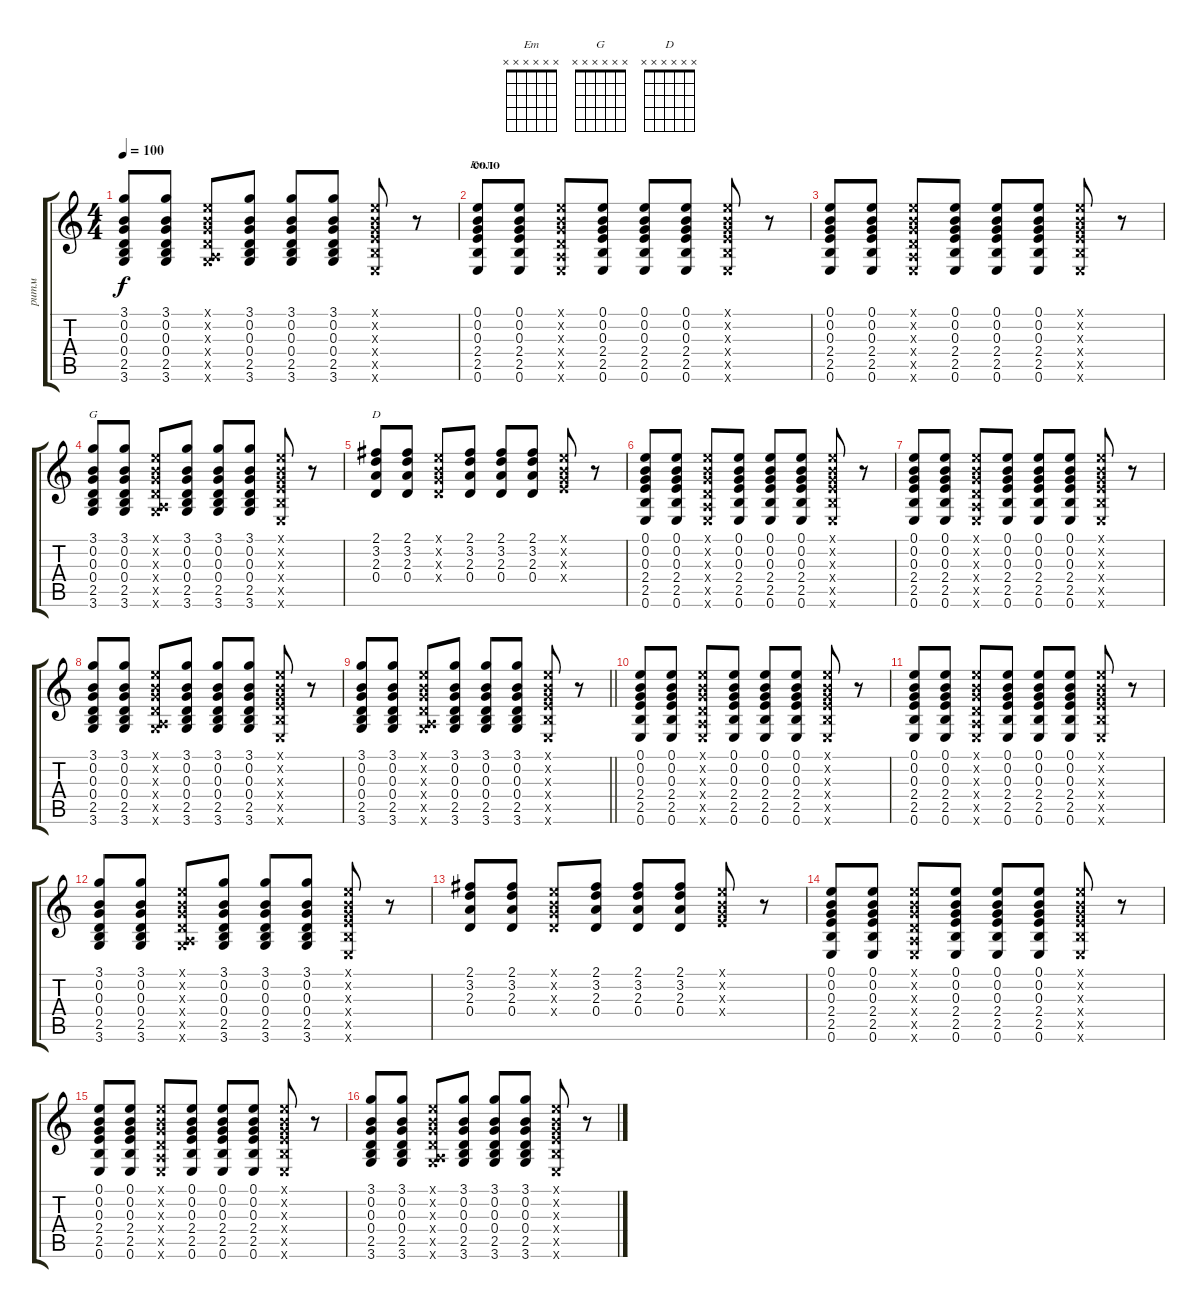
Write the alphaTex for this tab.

\track ("ритм" "ритм") {instrument acousticguitarsteel}
\staff {score tabs}
\tuning (E4 B3 G3 D3 A2 E2) {hide}
\chord ("Em" x x x x x x)
\chord ("G" x x x x x x)
\chord ("D" x x x x x x)
\ts (4 4)
\tempo 100
\clef g2
\ks c
(3.1 0.2 0.3 0.4 2.5 3.6).8{dy f} (3.1 0.2 0.3 0.4 2.5 3.6).8 (0.1{x} 0.2{x} 0.3{x} 0.4{x} 0.5{x} 3.6{x}).8 (3.1 0.2 0.3 0.4 2.5 3.6).8 (3.1 0.2 0.3 0.4 2.5 3.6).8 (3.1 0.2 0.3 0.4 2.5 3.6).8 (0.1{x} 0.2{x} 0.3{x} 2.4{x} 2.5{x} 0.6{x}).8 r.8 |
\section ("" "соло")
(0.1 0.2 0.3 2.4 2.5 0.6).8{ch "Em"} (0.1 0.2 0.3 2.4 2.5 0.6).8 (0.1{x} 0.2{x} 0.3{x} 0.4{x} 0.5{x} 0.6{x}).8 (0.1 0.2 0.3 2.4 2.5 0.6).8 (0.1 0.2 0.3 2.4 2.5 0.6).8 (0.1 0.2 0.3 2.4 2.5 0.6).8 (0.1{x} 0.2{x} 0.3{x} 2.4{x} 2.5{x} 0.6{x}).8 r.8 |
(0.1 0.2 0.3 2.4 2.5 0.6).8 (0.1 0.2 0.3 2.4 2.5 0.6).8 (0.1{x} 0.2{x} 0.3{x} 0.4{x} 0.5{x} 0.6{x}).8 (0.1 0.2 0.3 2.4 2.5 0.6).8 (0.1 0.2 0.3 2.4 2.5 0.6).8 (0.1 0.2 0.3 2.4 2.5 0.6).8 (0.1{x} 0.2{x} 0.3{x} 2.4{x} 2.5{x} 0.6{x}).8 r.8 |
(3.1 0.2 0.3 0.4 2.5 3.6).8{ch "G"} (3.1 0.2 0.3 0.4 2.5 3.6).8 (0.1{x} 0.2{x} 0.3{x} 0.4{x} 0.5{x} 3.6{x}).8 (3.1 0.2 0.3 0.4 2.5 3.6).8 (3.1 0.2 0.3 0.4 2.5 3.6).8 (3.1 0.2 0.3 0.4 2.5 3.6).8 (0.1{x} 0.2{x} 0.3{x} 2.4{x} 2.5{x} 0.6{x}).8 r.8 |
(2.1 3.2 2.3 0.4).8{ch "D"} (2.1 3.2 2.3 0.4).8 (0.1{x} 0.2{x} 0.3{x} 0.4{x}).8 (2.1 3.2 2.3 0.4).8 (2.1 3.2 2.3 0.4).8 (2.1 3.2 2.3 0.4).8 (0.1{x} 0.2{x} 0.3{x} 2.4{x}).8 r.8 |
(0.1 0.2 0.3 2.4 2.5 0.6).8 (0.1 0.2 0.3 2.4 2.5 0.6).8 (0.1{x} 0.2{x} 0.3{x} 0.4{x} 0.5{x} 0.6{x}).8 (0.1 0.2 0.3 2.4 2.5 0.6).8 (0.1 0.2 0.3 2.4 2.5 0.6).8 (0.1 0.2 0.3 2.4 2.5 0.6).8 (0.1{x} 0.2{x} 0.3{x} 2.4{x} 2.5{x} 0.6{x}).8 r.8 |
(0.1 0.2 0.3 2.4 2.5 0.6).8 (0.1 0.2 0.3 2.4 2.5 0.6).8 (0.1{x} 0.2{x} 0.3{x} 0.4{x} 0.5{x} 0.6{x}).8 (0.1 0.2 0.3 2.4 2.5 0.6).8 (0.1 0.2 0.3 2.4 2.5 0.6).8 (0.1 0.2 0.3 2.4 2.5 0.6).8 (0.1{x} 0.2{x} 0.3{x} 2.4{x} 2.5{x} 0.6{x}).8 r.8 |
(3.1 0.2 0.3 0.4 2.5 3.6).8 (3.1 0.2 0.3 0.4 2.5 3.6).8 (0.1{x} 0.2{x} 0.3{x} 0.4{x} 0.5{x} 3.6{x}).8 (3.1 0.2 0.3 0.4 2.5 3.6).8 (3.1 0.2 0.3 0.4 2.5 3.6).8 (3.1 0.2 0.3 0.4 2.5 3.6).8 (0.1{x} 0.2{x} 0.3{x} 2.4{x} 2.5{x} 0.6{x}).8 r.8 |
\barLineRight lightlight
(3.1 0.2 0.3 0.4 2.5 3.6).8 (3.1 0.2 0.3 0.4 2.5 3.6).8 (0.1{x} 0.2{x} 0.3{x} 0.4{x} 0.5{x} 3.6{x}).8 (3.1 0.2 0.3 0.4 2.5 3.6).8 (3.1 0.2 0.3 0.4 2.5 3.6).8 (3.1 0.2 0.3 0.4 2.5 3.6).8 (0.1{x} 0.2{x} 0.3{x} 2.4{x} 2.5{x} 0.6{x}).8 r.8 |
(0.1 0.2 0.3 2.4 2.5 0.6).8 (0.1 0.2 0.3 2.4 2.5 0.6).8 (0.1{x} 0.2{x} 0.3{x} 0.4{x} 0.5{x} 0.6{x}).8 (0.1 0.2 0.3 2.4 2.5 0.6).8 (0.1 0.2 0.3 2.4 2.5 0.6).8 (0.1 0.2 0.3 2.4 2.5 0.6).8 (0.1{x} 0.2{x} 0.3{x} 2.4{x} 2.5{x} 0.6{x}).8 r.8 |
(0.1 0.2 0.3 2.4 2.5 0.6).8 (0.1 0.2 0.3 2.4 2.5 0.6).8 (0.1{x} 0.2{x} 0.3{x} 0.4{x} 0.5{x} 0.6{x}).8 (0.1 0.2 0.3 2.4 2.5 0.6).8 (0.1 0.2 0.3 2.4 2.5 0.6).8 (0.1 0.2 0.3 2.4 2.5 0.6).8 (0.1{x} 0.2{x} 0.3{x} 2.4{x} 2.5{x} 0.6{x}).8 r.8 |
(3.1 0.2 0.3 0.4 2.5 3.6).8 (3.1 0.2 0.3 0.4 2.5 3.6).8 (0.1{x} 0.2{x} 0.3{x} 0.4{x} 0.5{x} 3.6{x}).8 (3.1 0.2 0.3 0.4 2.5 3.6).8 (3.1 0.2 0.3 0.4 2.5 3.6).8 (3.1 0.2 0.3 0.4 2.5 3.6).8 (0.1{x} 0.2{x} 0.3{x} 2.4{x} 2.5{x} 0.6{x}).8 r.8 |
(2.1 3.2 2.3 0.4).8 (2.1 3.2 2.3 0.4).8 (0.1{x} 0.2{x} 0.3{x} 0.4{x}).8 (2.1 3.2 2.3 0.4).8 (2.1 3.2 2.3 0.4).8 (2.1 3.2 2.3 0.4).8 (0.1{x} 0.2{x} 0.3{x} 2.4{x}).8 r.8 |
(0.1 0.2 0.3 2.4 2.5 0.6).8 (0.1 0.2 0.3 2.4 2.5 0.6).8 (0.1{x} 0.2{x} 0.3{x} 0.4{x} 0.5{x} 0.6{x}).8 (0.1 0.2 0.3 2.4 2.5 0.6).8 (0.1 0.2 0.3 2.4 2.5 0.6).8 (0.1 0.2 0.3 2.4 2.5 0.6).8 (0.1{x} 0.2{x} 0.3{x} 2.4{x} 2.5{x} 0.6{x}).8 r.8 |
(0.1 0.2 0.3 2.4 2.5 0.6).8 (0.1 0.2 0.3 2.4 2.5 0.6).8 (0.1{x} 0.2{x} 0.3{x} 0.4{x} 0.5{x} 0.6{x}).8 (0.1 0.2 0.3 2.4 2.5 0.6).8 (0.1 0.2 0.3 2.4 2.5 0.6).8 (0.1 0.2 0.3 2.4 2.5 0.6).8 (0.1{x} 0.2{x} 0.3{x} 2.4{x} 2.5{x} 0.6{x}).8 r.8 |
(3.1 0.2 0.3 0.4 2.5 3.6).8 (3.1 0.2 0.3 0.4 2.5 3.6).8 (0.1{x} 0.2{x} 0.3{x} 0.4{x} 0.5{x} 3.6{x}).8 (3.1 0.2 0.3 0.4 2.5 3.6).8 (3.1 0.2 0.3 0.4 2.5 3.6).8 (3.1 0.2 0.3 0.4 2.5 3.6).8 (0.1{x} 0.2{x} 0.3{x} 2.4{x} 2.5{x} 0.6{x}).8 r.8
